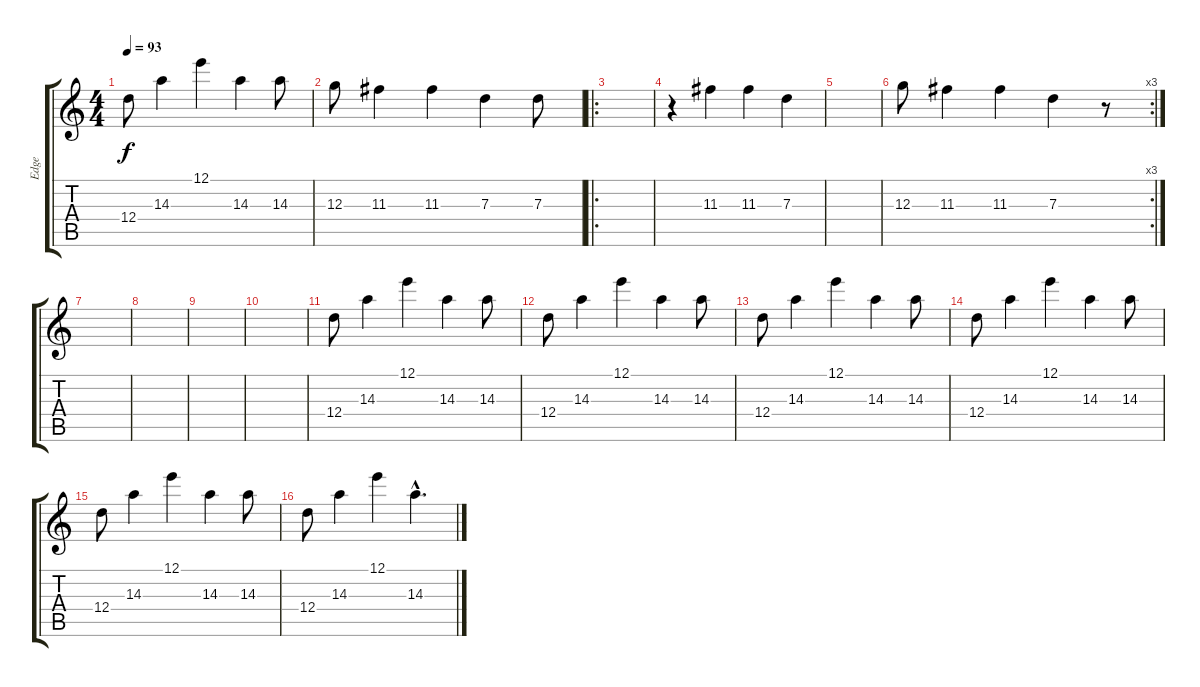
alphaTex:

\track ("Edge" "Edge") {instrument electricguitarjazz}
\staff {score tabs}
\tuning (E4 B3 G3 D3 A2 E2) {hide}
\ts (4 4)
\tempo 93
\clef g2
\ks c
12.4.8{dy f instrument electricguitarjazz} 14.3.4{instrument electricguitarjazz} 12.1.4{instrument electricguitarjazz} 14.3.4{instrument electricguitarjazz} 14.3.8{instrument electricguitarjazz} |
12.3.8{instrument electricguitarjazz} 11.3.4{instrument electricguitarjazz} 11.3.4{instrument electricguitarjazz} 7.3.4{instrument electricguitarjazz} 7.3.8{instrument electricguitarjazz} |
\ro
|
r.4{instrument electricguitarjazz} 11.3.4 11.3.4 7.3.4 |
|
\rc 3
12.3.8{instrument electricguitarjazz} 11.3.4 11.3.4 7.3.4 r.8 |
|
|
|
|
12.4.8{instrument electricguitarjazz} 14.3.4{instrument electricguitarjazz} 12.1.4{instrument electricguitarjazz} 14.3.4{instrument electricguitarjazz} 14.3.8{instrument electricguitarjazz} |
12.4.8{instrument electricguitarjazz} 14.3.4{instrument electricguitarjazz} 12.1.4{instrument electricguitarjazz} 14.3.4{instrument electricguitarjazz} 14.3.8{instrument electricguitarjazz} |
12.4.8{instrument electricguitarjazz} 14.3.4{instrument electricguitarjazz} 12.1.4{instrument electricguitarjazz} 14.3.4{instrument electricguitarjazz} 14.3.8{instrument electricguitarjazz} |
12.4.8{instrument electricguitarjazz} 14.3.4{instrument electricguitarjazz} 12.1.4{instrument electricguitarjazz} 14.3.4{instrument electricguitarjazz} 14.3.8{instrument electricguitarjazz} |
12.4.8{instrument electricguitarjazz} 14.3.4{instrument electricguitarjazz} 12.1.4{instrument electricguitarjazz} 14.3.4{instrument electricguitarjazz} 14.3.8{instrument electricguitarjazz} |
12.4.8{instrument electricguitarjazz} 14.3.4{instrument electricguitarjazz} 12.1.4{instrument electricguitarjazz} 14.3{hac}.4{d instrument electricguitarjazz}
